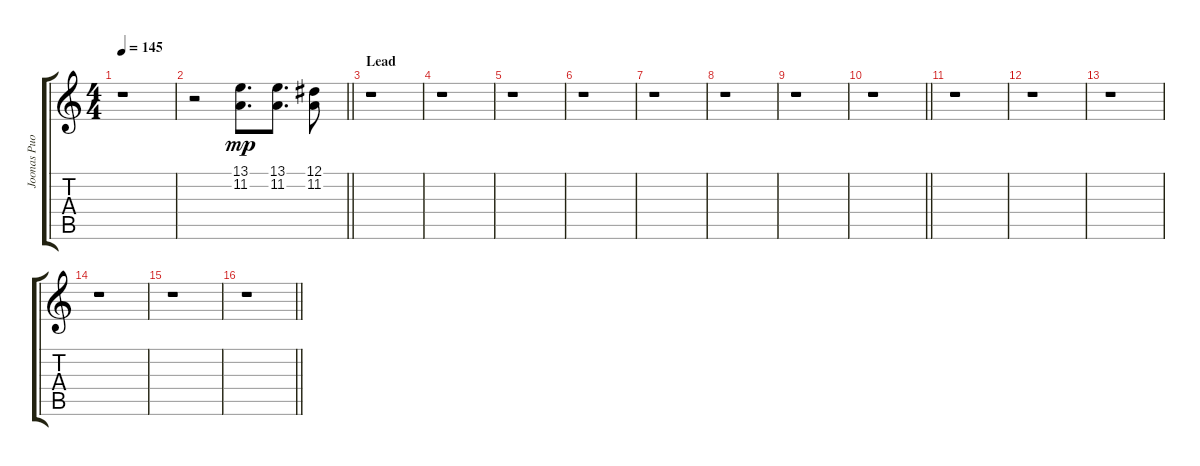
\track ("Joonas Puolakka 2" "Joonas Puo") {instrument pad4choir}
\staff {score tabs}
\tuning (Eb4 Bb3 Gb3 Db3 Ab2 Eb2) {hide}
\ts (4 4)
\tempo 145
\clef g2
\ks c
r.1{dy mp} |
\barLineRight lightlight
r.2 (13.1 11.2).8{d} (13.1 11.2).8{d} (12.1 11.2).8 |
\section ("" "Lead")
r.1 |
r.1 |
r.1 |
r.1 |
r.1 |
r.1 |
r.1 |
\barLineRight lightlight
r.1 |
r.1 |
r.1 |
r.1 |
r.1 |
r.1 |
\barLineRight lightlight
r.1
